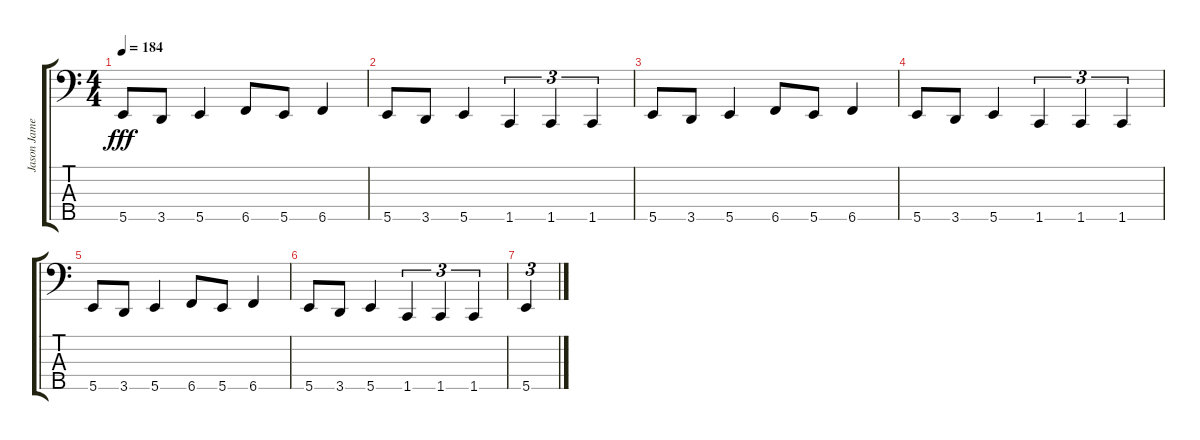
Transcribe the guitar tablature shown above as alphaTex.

\track ("Jason James" "Jason Jame") {instrument electricbasspick}
\staff {score tabs}
\tuning (G2 D2 A1 E1 B0) {hide}
\ts (4 4)
\tempo 184
\clef f4
\ks c
5.5.8{dy fff} 3.5.8 5.5.4 6.5.8 5.5.8 6.5.4 |
5.5.8 3.5.8 5.5.4 1.5.4{tu (3 2)} 1.5.4{tu (3 2)} 1.5.4{tu (3 2)} |
5.5.8 3.5.8 5.5.4 6.5.8 5.5.8 6.5.4 |
5.5.8 3.5.8 5.5.4 1.5.4{tu (3 2)} 1.5.4{tu (3 2)} 1.5.4{tu (3 2)} |
5.5.8 3.5.8 5.5.4 6.5.8 5.5.8 6.5.4 |
5.5.8 3.5.8 5.5.4 1.5.4{tu (3 2)} 1.5.4{tu (3 2)} 1.5.4{tu (3 2)} |
5.5.4{tu (3 2)}
